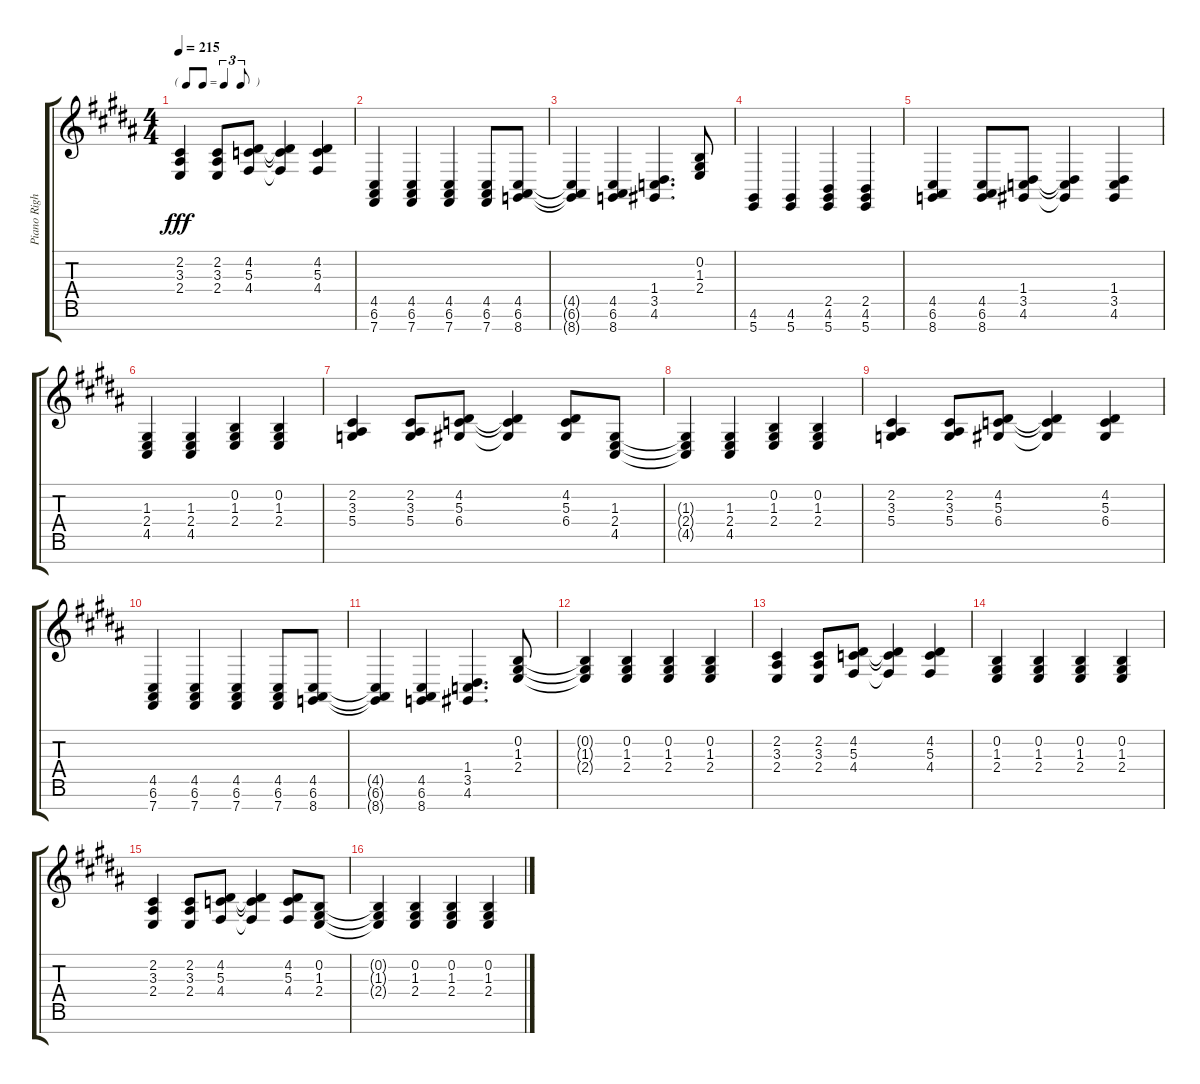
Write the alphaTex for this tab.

\track ("Piano Right (Kotobuki Tsumugi)" "Piano Righ") {instrument acousticgrandpiano}
\staff {score tabs}
\tuning (E4 B3 G3 D3 A2 E2 B1) {hide}
\ts (4 4)
\tf triplet8th
\tempo 215
\clef g2
\ks b
(2.2 3.3 2.4).4{dy fff} (2.2 3.3 2.4).8 (4.2 5.3 4.4).8 (4.2{t} 5.3{t} 4.4{t}).4 (4.2 5.3 4.4).4 |
(4.5 6.6 7.7).4 (4.5 6.6 7.7).4 (4.5 6.6 7.7).4 (4.5 6.6 7.7).8 (4.5 6.6 8.7).8 |
(4.5{t} 6.6{t} 8.7{t}).4 (4.5 6.6 8.7).4 (1.4 3.5 4.6).4{d} (0.2 1.3 2.4).8 |
(4.6 5.7).4 (4.6 5.7).4 (2.5 4.6 5.7).4 (2.5 4.6 5.7).4 |
(4.5 6.6 8.7).4 (4.5 6.6 8.7).8 (1.4 3.5 4.6).8 (1.4{t} 3.5{t} 4.6{t}).4 (1.4 3.5 4.6).4 |
(1.3 2.4 4.5).4 (1.3 2.4 4.5).4 (0.2 1.3 2.4).4 (0.2 1.3 2.4).4 |
(2.2 3.3 5.4).4 (2.2 3.3 5.4).8 (4.2 5.3 6.4).8 (4.2{t} 5.3{t} 6.4{t}).4 (4.2 5.3 6.4).8 (1.3 2.4 4.5).8 |
(1.3{t} 2.4{t} 4.5{t}).4 (1.3 2.4 4.5).4 (0.2 1.3 2.4).4 (0.2 1.3 2.4).4 |
(2.2 3.3 5.4).4 (2.2 3.3 5.4).8 (4.2 5.3 6.4).8 (4.2{t} 5.3{t} 6.4{t}).4 (4.2 5.3 6.4).4 |
(4.5 6.6 7.7).4 (4.5 6.6 7.7).4 (4.5 6.6 7.7).4 (4.5 6.6 7.7).8 (4.5 6.6 8.7).8 |
(4.5{t} 6.6{t} 8.7{t}).4 (4.5 6.6 8.7).4 (1.4 3.5 4.6).4{d} (0.2 1.3 2.4).8 |
(0.2{t} 1.3{t} 2.4{t}).4 (0.2 1.3 2.4).4 (0.2 1.3 2.4).4 (0.2 1.3 2.4).4 |
(2.2 3.3 2.4).4 (2.2 3.3 2.4).8 (4.2 5.3 4.4).8 (4.2{t} 5.3{t} 4.4{t}).4 (4.2 5.3 4.4).4 |
(0.2 1.3 2.4).4 (0.2 1.3 2.4).4 (0.2 1.3 2.4).4 (0.2 1.3 2.4).4 |
(2.2 3.3 2.4).4 (2.2 3.3 2.4).8 (4.2 5.3 4.4).8 (4.2{t} 5.3{t} 4.4{t}).4 (4.2 5.3 4.4).8 (0.2 1.3 2.4).8 |
(0.2{t} 1.3{t} 2.4{t}).4 (0.2 1.3 2.4).4 (0.2 1.3 2.4).4 (0.2 1.3 2.4).4
